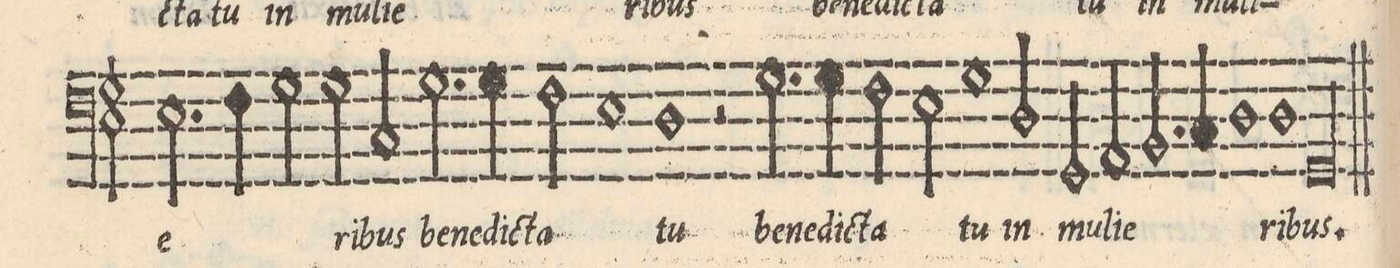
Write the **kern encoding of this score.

**kern	**text
*I"BASSVS	*
*clefF4	*
*k[]	*
*met(C|)	*
*M2/1	*
2.E\	-e-
4F\	.
2G\	.
2G\	-ri-
=39-	=39-
2C/	-bus
2.G\	be-
4G\	-ne-
2F\	-di-
=40-	=40-
1E	-cta
1D	tu
=41-	=41-
2r	.
2.G\	be-
4G\	-ne-
2F\	-di-
=42-	=42-
2E\	-cta
1G	tu
2D/	in
=43-	=43-
2GG/	mu-
2AA/	-li-
2.BB/	-e-
4C/	.
=44-	=44-
1D	.
1D	-ri-
=45-	=45-
0GGl	-bus.
==	==
*-	*-
